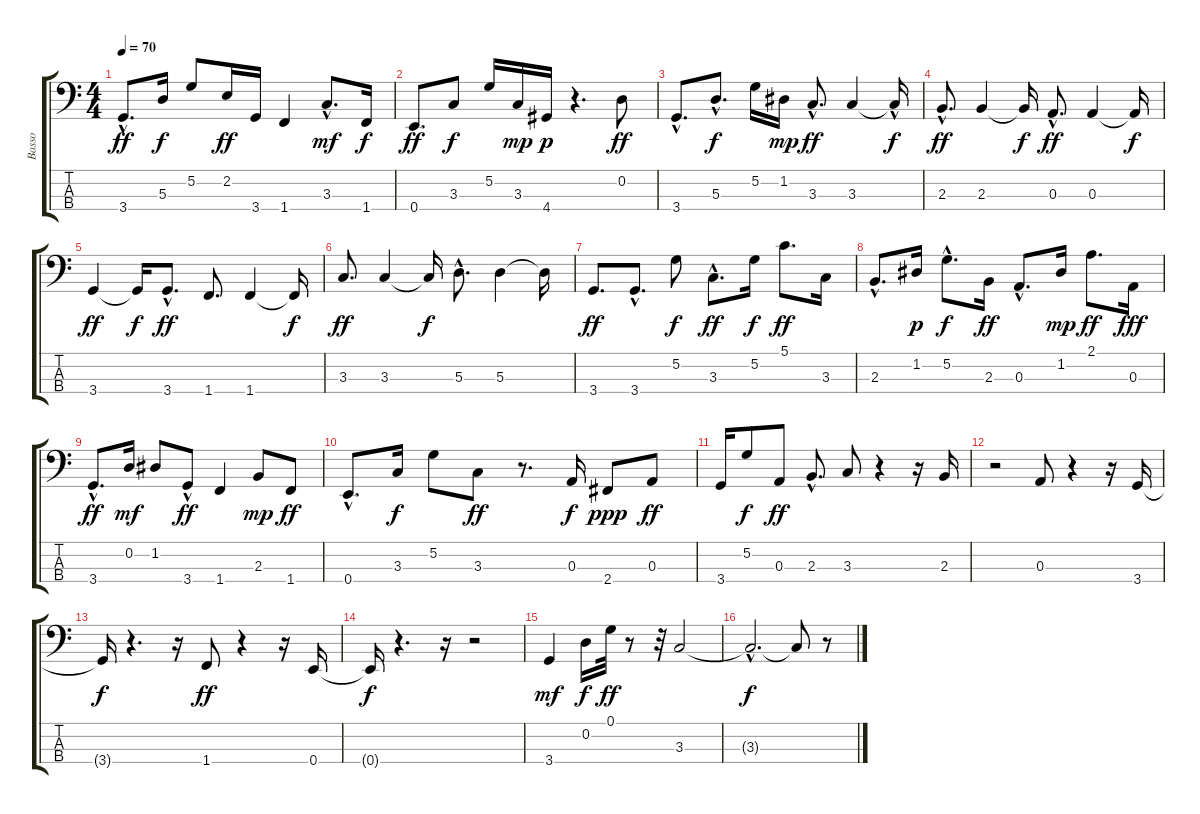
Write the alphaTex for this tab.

\track ("Basso" "Basso") {instrument electricbassfinger}
\staff {score tabs}
\tuning (G2 D2 A1 E1) {hide}
\ts (4 4)
\tempo 70
\clef f4
\ks c
3.4{hac}.8{d dy ff} 5.3.16{dy f} 5.2.8 2.2.16{dy ff} 3.4.16 1.4.4 3.3{hac}.8{d dy mf} 1.4.16{dy f} |
0.4.8{d dy ff} 3.3.8{dy f} 5.2.16 3.3.16{dy mp} 4.4.16{dy p} r.4{d} 0.2.8{dy ff} |
3.4{hac}.8{d} 5.3{hac}.8{d dy f} 5.2.16 1.2.16{dy mp} 3.3{hac}.8{d dy ff} 3.3.4 3.3{hac t}.16{dy f} |
2.3{hac}.8{d dy ff} 2.3.4 2.3{t}.16{dy f} 0.3{hac}.8{d dy ff} 0.3.4 0.3{t}.16{dy f} |
3.4.4{dy ff} 3.4{t}.16{dy f} 3.4{hac}.8{d dy ff} 1.4.8{d} 1.4.4 1.4{t}.16{dy f} |
3.3.8{d dy ff} 3.3.4 3.3{t}.16{dy f} 5.3{hac}.8{d} 5.3.4 5.3{t}.16 |
3.4.8{d dy ff} 3.4{hac}.8{d} 5.2.8{dy f} 3.3{hac}.8{d dy ff} 5.2.16{dy f} 5.1.8{d dy ff} 3.3.16 |
2.3{hac}.8{d} 1.2.16{dy p} 5.2{hac}.8{d dy f} 2.3.16{dy ff} 0.3{hac}.8{d} 1.2.16{dy mp} 2.1.8{d dy ff} 0.3.16{dy fff} |
3.4{hac}.8{d dy ff} 0.2.16{dy mf} 1.2.8 3.4{hac}.8{dy ff} 1.4.4 2.3.8{dy mp} 1.4.8{dy ff} |
0.4{hac}.8{d} 3.3.16{dy f} 5.2.8 3.3.8{dy ff} r.8{d} 0.3.16{dy f} 2.4.8{dy ppp} 0.3.8{dy ff} |
3.4.16 5.2.8{dy f} 0.3.8{dy ff} 2.3{hac}.8{d} 3.3.8 r.4 r.16 2.3.16 |
r.2 0.3.8 r.4 r.16 3.4.16 |
3.4{t}.16{dy f} r.4{d} r.16 1.4.8{dy ff} r.4 r.16 0.4.16 |
0.4{t}.16{dy f} r.4{d} r.16 r.2 |
3.4.4{dy mf} 0.2.16{dy f} 0.1.32{dy ff} r.8 r.32 3.3.2 |
3.3{hac t}.2{d dy f} 3.3{t}.8 r.8
